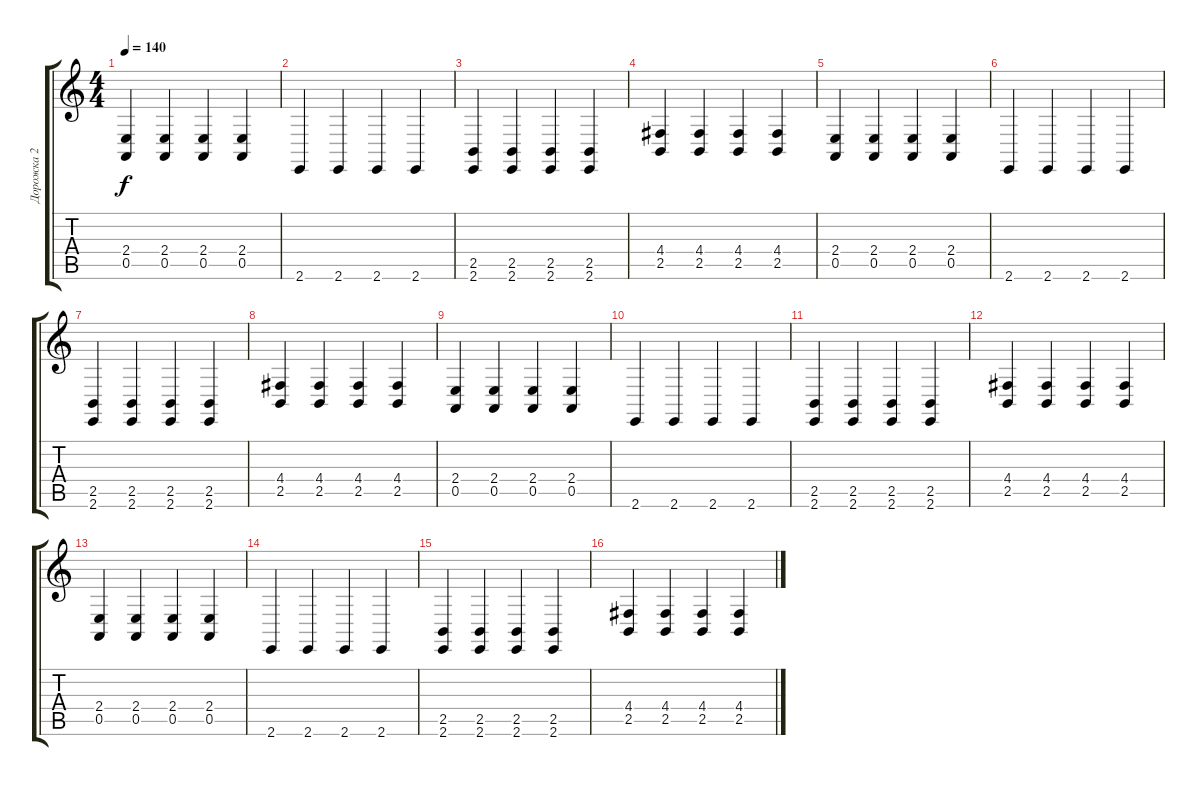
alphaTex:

\track ("Дорожка 2" "Дорожка 2") {instrument lead2sawtooth}
\staff {score tabs}
\tuning (E4 B3 G3 D3 A2 D2) {hide}
\ts (4 4)
\tempo 140
\clef g2
\ks c
(2.4 0.5).4{dy f} (2.4 0.5).4 (2.4 0.5).4 (2.4 0.5).4 |
2.6.4 2.6.4 2.6.4 2.6.4 |
(2.5 2.6).4 (2.5 2.6).4 (2.5 2.6).4 (2.5 2.6).4 |
(4.4 2.5).4 (4.4 2.5).4 (4.4 2.5).4 (4.4 2.5).4 |
(2.4 0.5).4 (2.4 0.5).4 (2.4 0.5).4 (2.4 0.5).4 |
2.6.4 2.6.4 2.6.4 2.6.4 |
(2.5 2.6).4 (2.5 2.6).4 (2.5 2.6).4 (2.5 2.6).4 |
(4.4 2.5).4 (4.4 2.5).4 (4.4 2.5).4 (4.4 2.5).4 |
(2.4 0.5).4 (2.4 0.5).4 (2.4 0.5).4 (2.4 0.5).4 |
2.6.4 2.6.4 2.6.4 2.6.4 |
(2.5 2.6).4 (2.5 2.6).4 (2.5 2.6).4 (2.5 2.6).4 |
(4.4 2.5).4 (4.4 2.5).4 (4.4 2.5).4 (4.4 2.5).4 |
(2.4 0.5).4 (2.4 0.5).4 (2.4 0.5).4 (2.4 0.5).4 |
2.6.4 2.6.4 2.6.4 2.6.4 |
(2.5 2.6).4 (2.5 2.6).4 (2.5 2.6).4 (2.5 2.6).4 |
(4.4 2.5).4 (4.4 2.5).4 (4.4 2.5).4 (4.4 2.5).4
